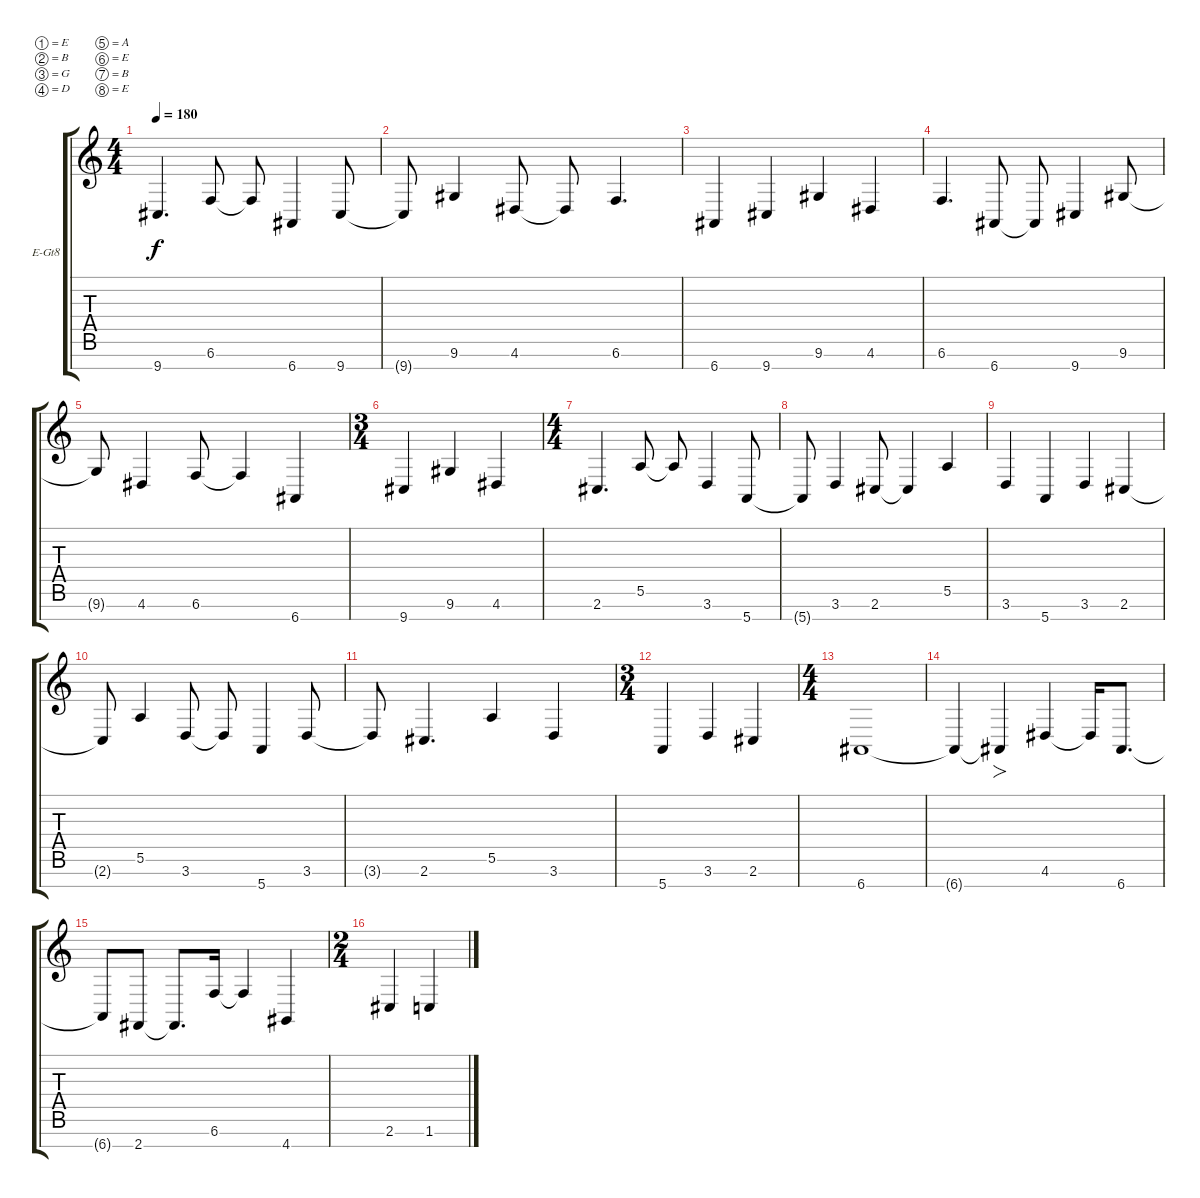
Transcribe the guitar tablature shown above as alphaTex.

\defaultSystemsLayout 4
\bracketExtendMode groupsimilarinstruments
\firstSystemTrackNameOrientation horizontal
\otherSystemsTrackNameOrientation horizontal
\track ("Guitar 1" "E-Gt8") {instrument electricguitarclean}
\staff {score tabs}
\tuning (E4 B3 G3 D3 A2 E2 B1 E1)
\ts (4 4)
\tempo 180
\clef g2
\ks c
9.8.4{d dy f} 6.7.8 6.7{t}.8 6.8.4 9.8.8 |
9.8{t}.8 9.7.4 4.7.8 4.7{t}.8 6.7.4{d} |
6.8.4 9.8.4 9.7.4 4.7.4 |
6.7.4{d} 6.8.8 6.8{t}.8 9.8.4 9.7.8 |
9.7{t}.8 4.7.4 6.7.8 6.7{t}.4 6.8.4 |
\ts (3 4)
9.8.4 9.7.4 4.7.4 |
\ts (4 4)
2.7.4{d} 5.6.8 5.6{t}.8 3.7.4 5.8.8 |
5.8{t}.8 3.7.4 2.7.8 2.7{t}.4 5.6.4 |
3.7.4 5.8.4 3.7.4 2.7.4 |
2.7{t}.8 5.6.4 3.7.8 3.7{t}.8 5.8.4 3.7.8 |
3.7{t}.8 2.7.4{d} 5.6.4 3.7.4 |
\ts (3 4)
5.8.4 3.7.4 2.7.4 |
\ts (4 4)
6.8.1 |
6.8{t}.4 6.8{t}.4{fo} 4.7.4 4.7{t}.16 6.8.8{d} |
6.8{t}.8 2.8.8 2.8{t}.8{d} 6.7.16 6.7{t}.4 4.8.4 |
\ts (2 4)
2.7.4 1.7.4
